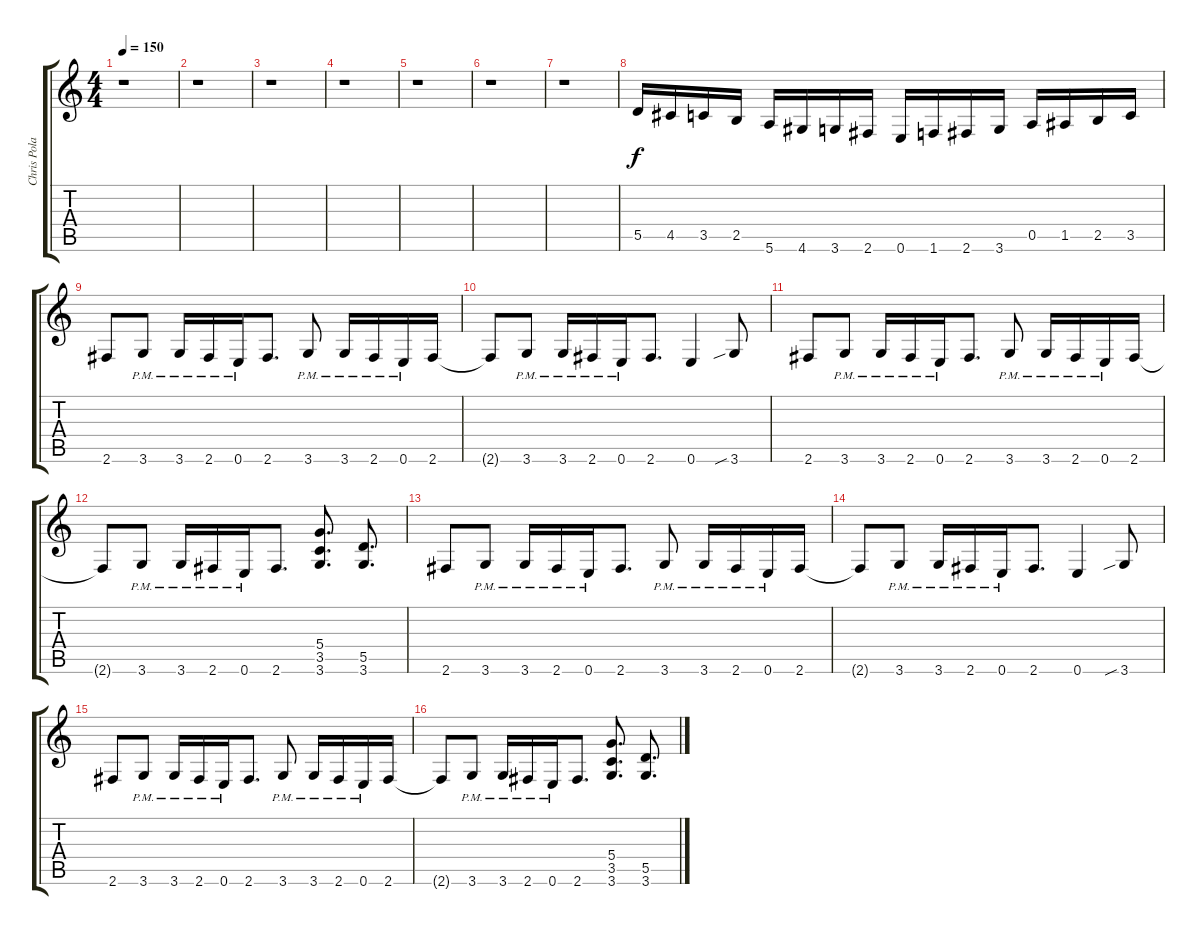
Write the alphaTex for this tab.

\track ("Chris Poland" "Chris Pola") {instrument distortionguitar}
\staff {score tabs}
\tuning (E4 B3 G3 D3 A2 E2) {hide}
\ts (4 4)
\tempo 150
\clef g2
\ks c
r.1{dy f} |
r.1 |
r.1 |
r.1 |
r.1 |
r.1 |
r.1 |
5.5.16 4.5.16 3.5.16 2.5.16 5.6.16 4.6.16 3.6.16 2.6.16 0.6.16 1.6.16 2.6.16 3.6.16 0.5.16 1.5.16 2.5.16 3.5.16 |
2.6.8 3.6{pm}.8 3.6{pm}.16 2.6{pm}.16 0.6{pm}.16 2.6.8{d} 3.6{pm}.8 3.6{pm}.16 2.6{pm}.16 0.6{pm}.16 2.6.16 |
2.6{t}.8 3.6{pm}.8 3.6{pm}.16 2.6{pm}.16 0.6{pm}.16 2.6.8{d} 0.6.4 3.6{sib}.8 |
2.6.8 3.6{pm}.8 3.6{pm}.16 2.6{pm}.16 0.6{pm}.16 2.6.8{d} 3.6{pm}.8 3.6{pm}.16 2.6{pm}.16 0.6{pm}.16 2.6.16 |
2.6{t}.8 3.6{pm}.8 3.6{pm}.16 2.6{pm}.16 0.6{pm}.16 2.6.8{d} (5.4 3.5 3.6).8{d} (5.5 3.6).8{d} |
2.6.8 3.6{pm}.8 3.6{pm}.16 2.6{pm}.16 0.6{pm}.16 2.6.8{d} 3.6{pm}.8 3.6{pm}.16 2.6{pm}.16 0.6{pm}.16 2.6.16 |
2.6{t}.8 3.6{pm}.8 3.6{pm}.16 2.6{pm}.16 0.6{pm}.16 2.6.8{d} 0.6.4 3.6{sib}.8 |
2.6.8 3.6{pm}.8 3.6{pm}.16 2.6{pm}.16 0.6{pm}.16 2.6.8{d} 3.6{pm}.8 3.6{pm}.16 2.6{pm}.16 0.6{pm}.16 2.6.16 |
2.6{t}.8 3.6{pm}.8 3.6{pm}.16 2.6{pm}.16 0.6{pm}.16 2.6.8{d} (5.4 3.5 3.6).8{d} (5.5 3.6).8{d}
